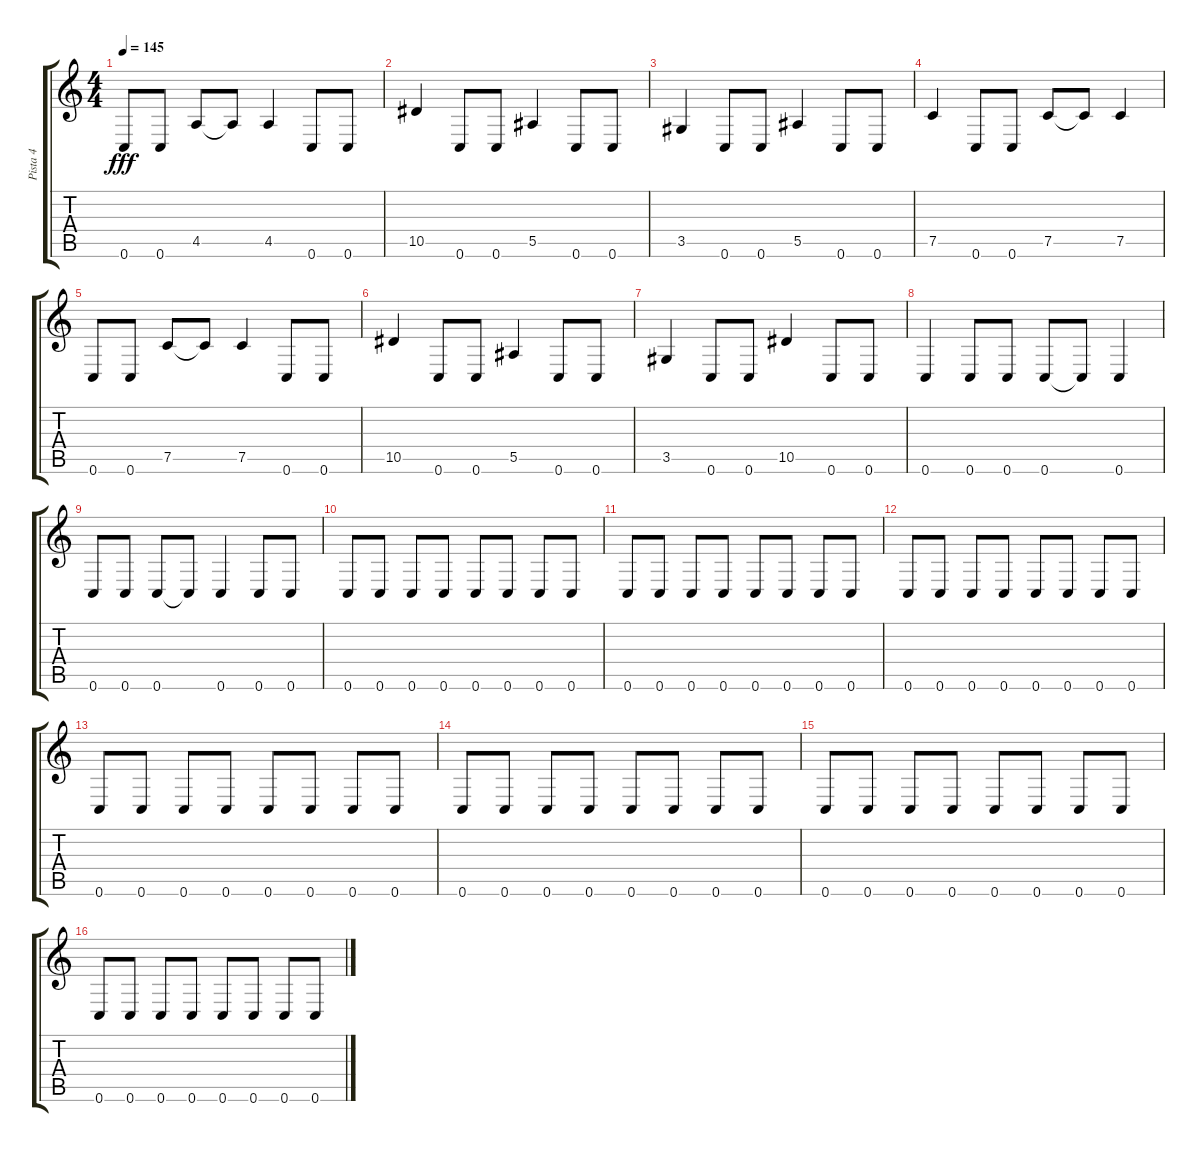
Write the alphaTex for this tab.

\track ("Pista 4" "Pista 4") {instrument electricbassfinger}
\staff {score tabs}
\tuning (C4 G3 Eb3 Bb2 F2 C2) {hide}
\ts (4 4)
\tempo 145
\clef g2
\ks c
0.6.8{dy fff} 0.6.8 4.5.8 4.5{t}.8 4.5.4 0.6.8 0.6.8 |
10.5.4 0.6.8 0.6.8 5.5.4 0.6.8 0.6.8 |
3.5.4 0.6.8 0.6.8 5.5.4 0.6.8 0.6.8 |
7.5.4 0.6.8 0.6.8 7.5.8 7.5{t}.8 7.5.4 |
0.6.8 0.6.8 7.5.8 7.5{t}.8 7.5.4 0.6.8 0.6.8 |
10.5.4 0.6.8 0.6.8 5.5.4 0.6.8 0.6.8 |
3.5.4 0.6.8 0.6.8 10.5.4 0.6.8 0.6.8 |
0.6.4 0.6.8 0.6.8 0.6.8 0.6{t}.8 0.6.4 |
0.6.8 0.6.8 0.6.8 0.6{t}.8 0.6.4 0.6.8 0.6.8 |
0.6.8 0.6.8 0.6.8 0.6.8 0.6.8 0.6.8 0.6.8 0.6.8 |
0.6.8 0.6.8 0.6.8 0.6.8 0.6.8 0.6.8 0.6.8 0.6.8 |
0.6.8 0.6.8 0.6.8 0.6.8 0.6.8 0.6.8 0.6.8 0.6.8 |
0.6.8 0.6.8 0.6.8 0.6.8 0.6.8 0.6.8 0.6.8 0.6.8 |
0.6.8 0.6.8 0.6.8 0.6.8 0.6.8 0.6.8 0.6.8 0.6.8 |
0.6.8 0.6.8 0.6.8 0.6.8 0.6.8 0.6.8 0.6.8 0.6.8 |
0.6.8 0.6.8 0.6.8 0.6.8 0.6.8 0.6.8 0.6.8 0.6.8
